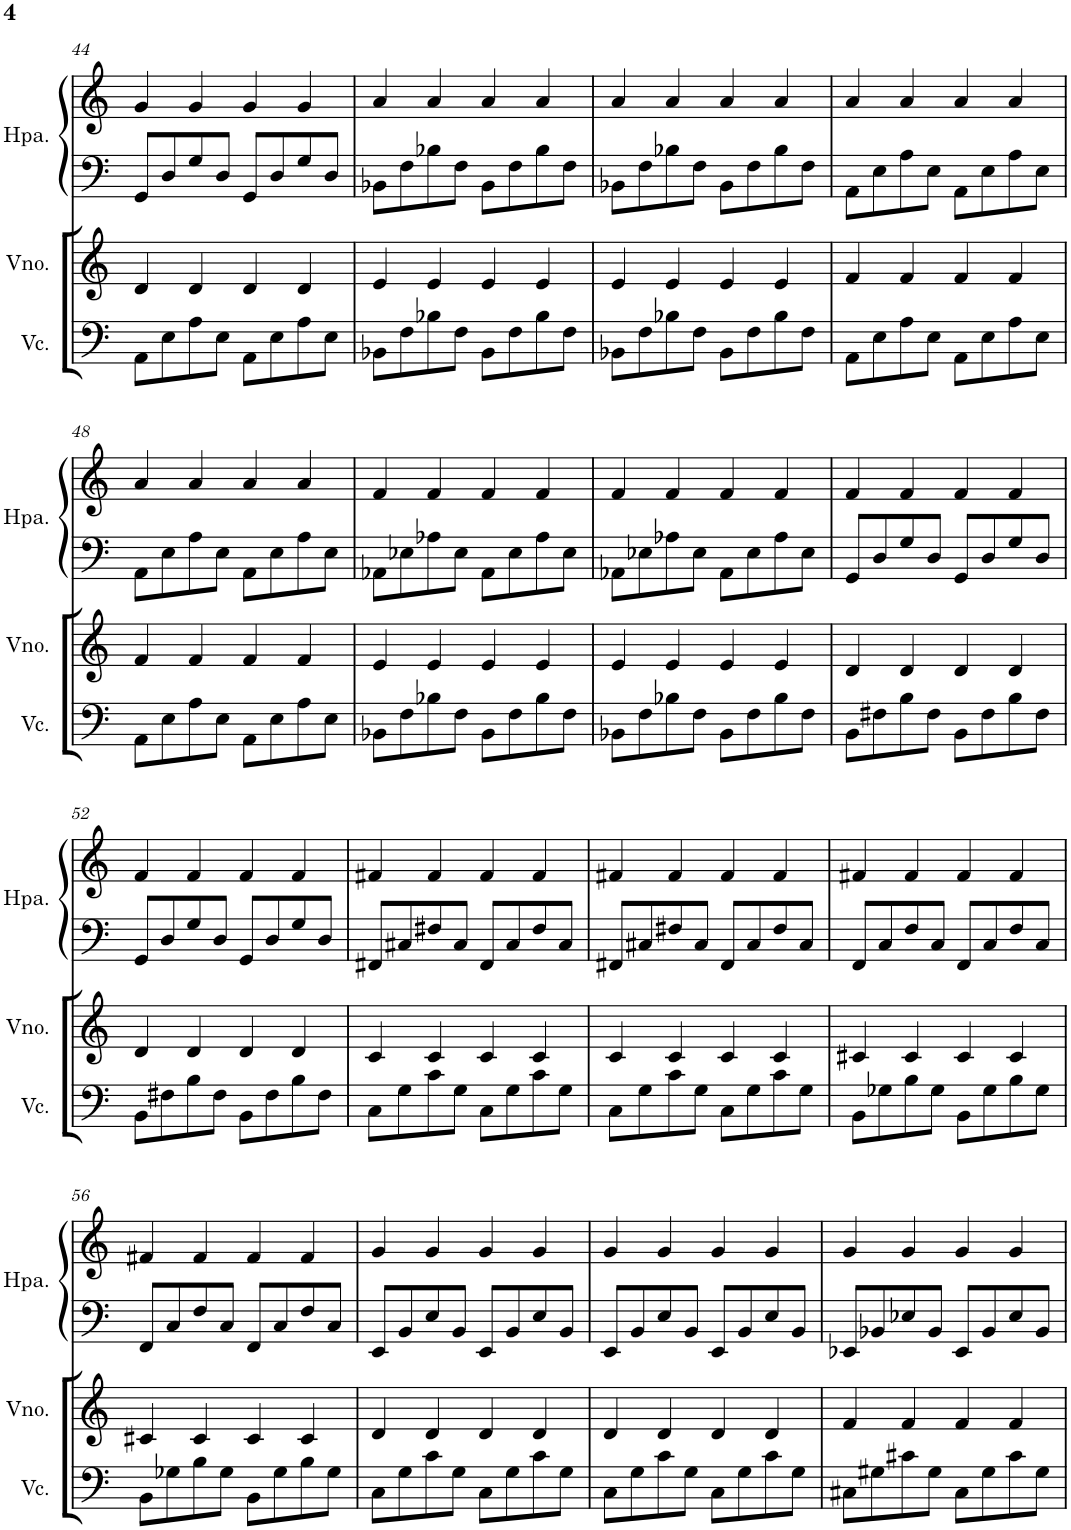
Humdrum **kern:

**kern	**kern	**kern	**kern
*part3	*part2	*part1	*part1
*staff4	*staff3	*staff2	*staff1
*I"Violoncelo	*I"Violino	*I"Harpa	*
*I'Vc.	*I'Vno.	*I'Hpa.	*
!!LO:PB:g=z
*clefF4	*clefG2	*clefF4	*clefG2
*k[]	*k[]	*k[]	*k[]
*M4/4	*M4/4	*M4/4	*M4/4
=44	=44	=44	=44
8AA\L	4d/	8GG/L	4g/
8E\	.	8D/	.
8A\	4d/	8G/	4g/
8E\J	.	8D/J	.
8AA\L	4d/	8GG/L	4g/
8E\	.	8D/	.
8A\	4d/	8G/	4g/
8E\J	.	8D/J	.
=45	=45	=45	=45
8BB-X\L	4e/	8BB-X\L	4a/
8F\	.	8F\	.
8B-X\	4e/	8B-X\	4a/
8F\J	.	8F\J	.
8BB-\L	4e/	8BB-\L	4a/
8F\	.	8F\	.
8B-\	4e/	8B-\	4a/
8F\J	.	8F\J	.
=46	=46	=46	=46
8BB-X\L	4e/	8BB-X\L	4a/
8F\	.	8F\	.
8B-X\	4e/	8B-X\	4a/
8F\J	.	8F\J	.
8BB-\L	4e/	8BB-\L	4a/
8F\	.	8F\	.
8B-\	4e/	8B-\	4a/
8F\J	.	8F\J	.
=47	=47	=47	=47
8AA\L	4f/	8AA\L	4a/
8E\	.	8E\	.
8A\	4f/	8A\	4a/
8E\J	.	8E\J	.
8AA\L	4f/	8AA\L	4a/
8E\	.	8E\	.
8A\	4f/	8A\	4a/
8E\J	.	8E\J	.
!!LO:LB:g=z
=48	=48	=48	=48
8AA\L	4f/	8AA\L	4a/
8E\	.	8E\	.
8A\	4f/	8A\	4a/
8E\J	.	8E\J	.
8AA\L	4f/	8AA\L	4a/
8E\	.	8E\	.
8A\	4f/	8A\	4a/
8E\J	.	8E\J	.
=49	=49	=49	=49
8BB-X\L	4e/	8AA-X\L	4f/
8F\	.	8E-X\	.
8B-X\	4e/	8A-X\	4f/
8F\J	.	8E-\J	.
8BB-\L	4e/	8AA-\L	4f/
8F\	.	8E-\	.
8B-\	4e/	8A-\	4f/
8F\J	.	8E-\J	.
=50	=50	=50	=50
8BB-X\L	4e/	8AA-X\L	4f/
8F\	.	8E-X\	.
8B-X\	4e/	8A-X\	4f/
8F\J	.	8E-\J	.
8BB-\L	4e/	8AA-\L	4f/
8F\	.	8E-\	.
8B-\	4e/	8A-\	4f/
8F\J	.	8E-\J	.
=51	=51	=51	=51
8BB\L	4d/	8GG/L	4f/
8F#X\	.	8D/	.
8B\	4d/	8G/	4f/
8F#\J	.	8D/J	.
8BB\L	4d/	8GG/L	4f/
8F#\	.	8D/	.
8B\	4d/	8G/	4f/
8F#\J	.	8D/J	.
!!LO:LB:g=z
=52	=52	=52	=52
8BB\L	4d/	8GG/L	4f/
8F#X\	.	8D/	.
8B\	4d/	8G/	4f/
8F#\J	.	8D/J	.
8BB\L	4d/	8GG/L	4f/
8F#\	.	8D/	.
8B\	4d/	8G/	4f/
8F#\J	.	8D/J	.
=53	=53	=53	=53
8C\L	4c/	8FF#X/L	4f#X/
8G\	.	8C#X/	.
8c\	4c/	8F#X/	4f#/
8G\J	.	8C#/J	.
8C\L	4c/	8FF#/L	4f#/
8G\	.	8C#/	.
8c\	4c/	8F#/	4f#/
8G\J	.	8C#/J	.
=54	=54	=54	=54
8C\L	4c/	8FF#X/L	4f#X/
8G\	.	8C#X/	.
8c\	4c/	8F#X/	4f#/
8G\J	.	8C#/J	.
8C\L	4c/	8FF#/L	4f#/
8G\	.	8C#/	.
8c\	4c/	8F#/	4f#/
8G\J	.	8C#/J	.
=55	=55	=55	=55
8BB\L	4c#X/	8FF/L	4f#X/
8G-X\	.	8C/	.
8B\	4c#/	8F/	4f#/
8G-\J	.	8C/J	.
8BB\L	4c#/	8FF/L	4f#/
8G-\	.	8C/	.
8B\	4c#/	8F/	4f#/
8G-\J	.	8C/J	.
!!LO:LB:g=z
=56	=56	=56	=56
8BB\L	4c#X/	8FF/L	4f#X/
8G-X\	.	8C/	.
8B\	4c#/	8F/	4f#/
8G-\J	.	8C/J	.
8BB\L	4c#/	8FF/L	4f#/
8G-\	.	8C/	.
8B\	4c#/	8F/	4f#/
8G-\J	.	8C/J	.
=57	=57	=57	=57
8C\L	4d/	8EE/L	4g/
8G\	.	8BB/	.
8c\	4d/	8E/	4g/
8G\J	.	8BB/J	.
8C\L	4d/	8EE/L	4g/
8G\	.	8BB/	.
8c\	4d/	8E/	4g/
8G\J	.	8BB/J	.
=58	=58	=58	=58
8C\L	4d/	8EE/L	4g/
8G\	.	8BB/	.
8c\	4d/	8E/	4g/
8G\J	.	8BB/J	.
8C\L	4d/	8EE/L	4g/
8G\	.	8BB/	.
8c\	4d/	8E/	4g/
8G\J	.	8BB/J	.
=59	=59	=59	=59
8C#X\L	4f/	8EE-X/L	4g/
8G#X\	.	8BB-X/	.
8c#X\	4f/	8E-X/	4g/
8G#\J	.	8BB-/J	.
8C#\L	4f/	8EE-/L	4g/
8G#\	.	8BB-/	.
8c#\	4f/	8E-/	4g/
8G#\J	.	8BB-/J	.
=	=	=	=
*-	*-	*-	*-
